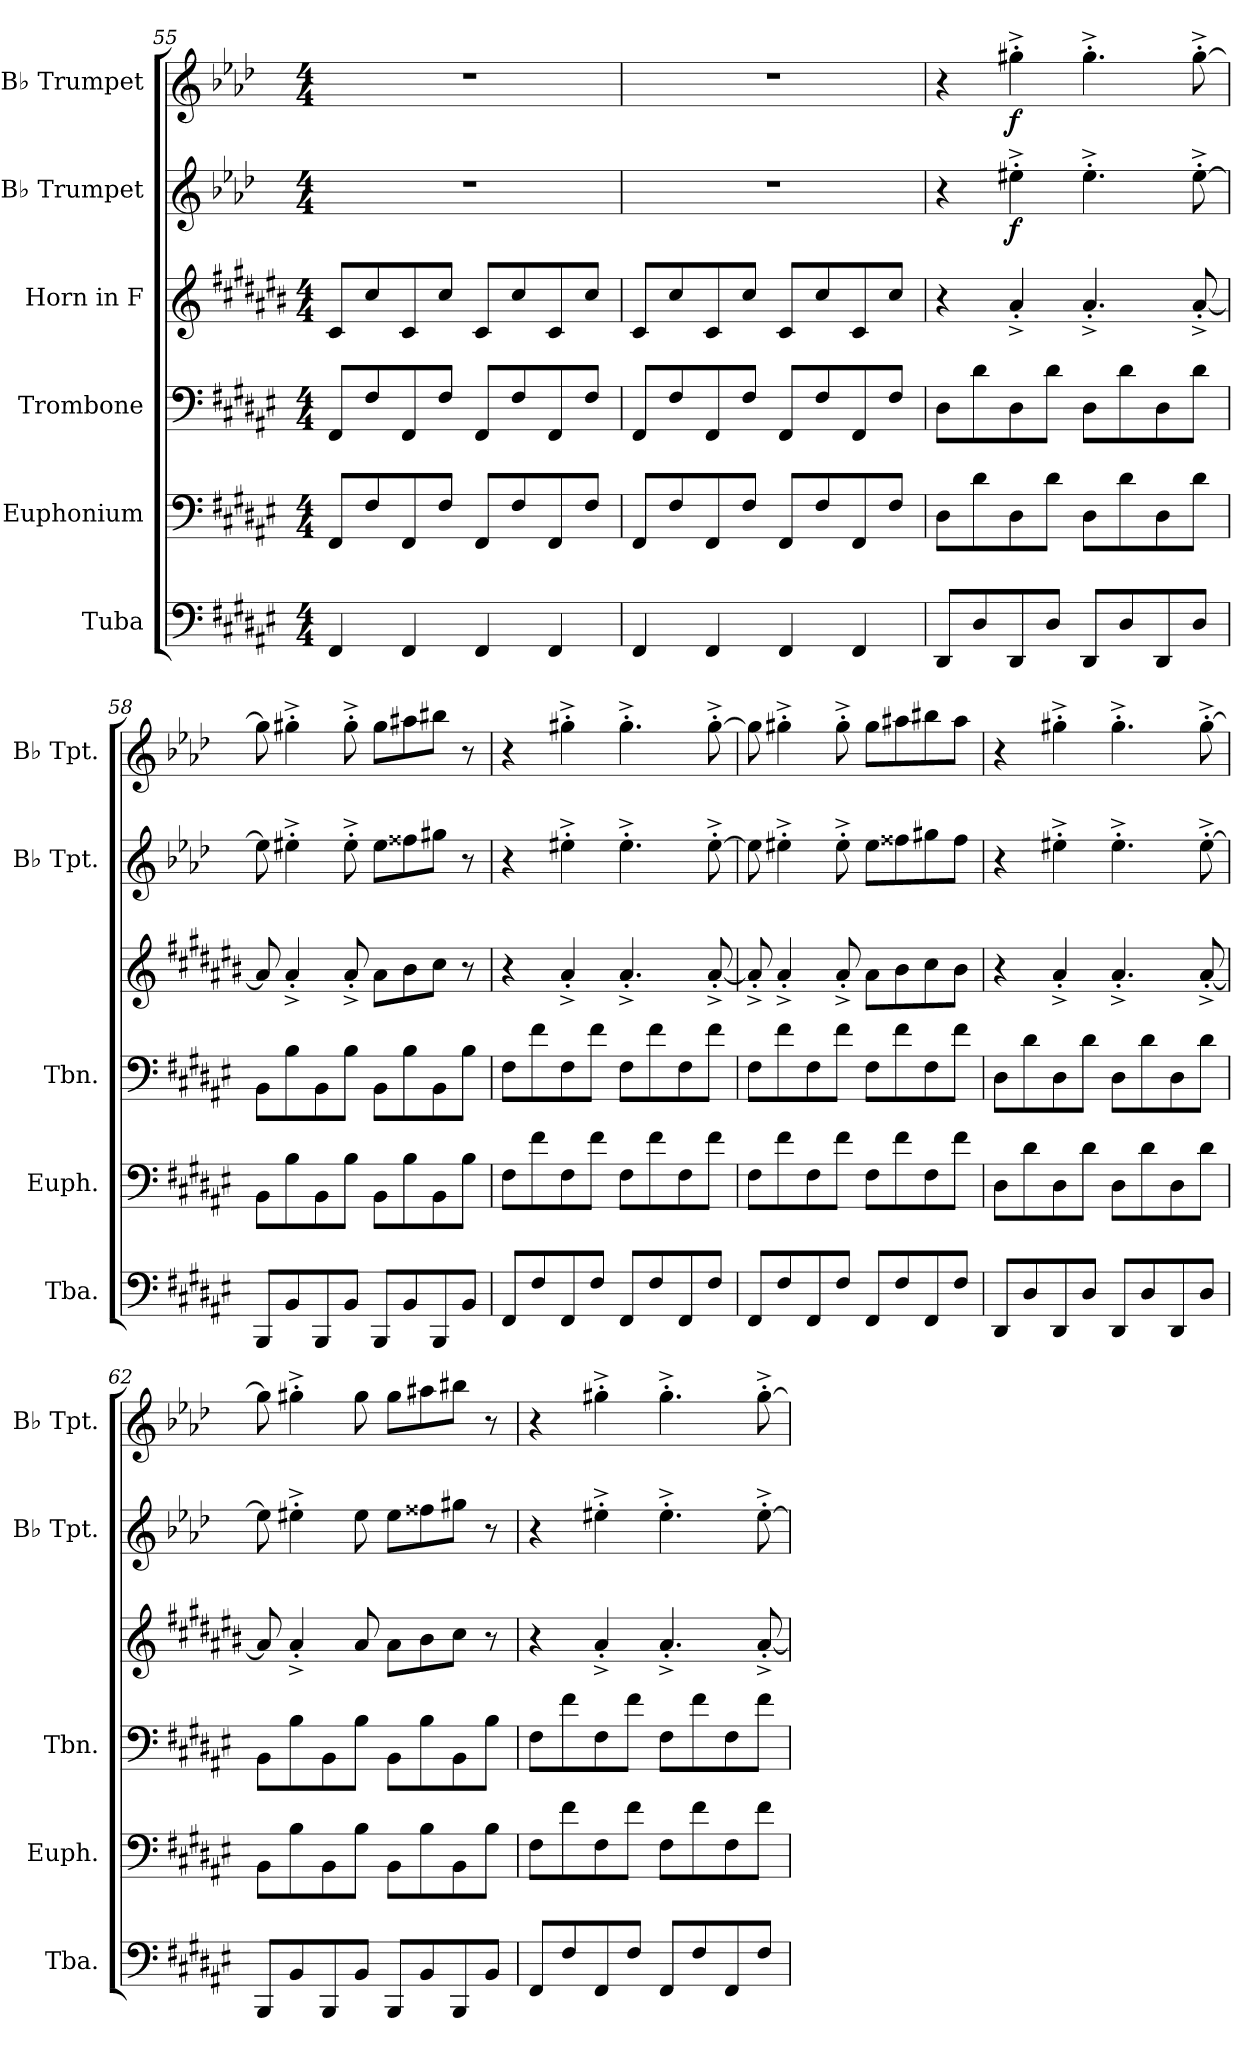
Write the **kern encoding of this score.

**kern	**kern	**kern	**kern	**kern	**dynam	**kern	**dynam
*part6	*part5	*part4	*part3	*part2	*part2	*part1	*part1
*staff6	*staff5	*staff4	*staff3	*staff2	*staff2	*staff1	*staff1
*I"Tuba	*I"Euphonium	*I"Trombone	*I"Horn in F	*I"B♭ Trumpet	*	*I"B♭ Trumpet	*
*I'Tba.	*I'Euph.	*I'Tbn.	*	*I'B♭ Tpt.	*	*I'B♭ Tpt.	*
*clefF4	*clefF4	*clefF4	*clefG2	*clefG2	*	*clefG2	*
*	*	*	*ITrd4c7	*ITrd1c2	*	*ITrd1c2	*
*k[f#c#g#d#a#e#]	*k[f#c#g#d#a#e#]	*k[f#c#g#d#a#e#]	*k[f#c#g#d#a#e#]	*k[b-e-a-d-g-c-]	*	*k[b-e-a-d-g-c-]	*
*M4/4	*M4/4	*M4/4	*M4/4	*M4/4	*	*M4/4	*
=55	=55	=55	=55	=55	=55	=55	=55
4FF#/	8FF#/L	8FF#/L	8F#/L	1r	.	1r	.
.	8F#/	8F#/	8f#/	.	.	.	.
4FF#/	8FF#/	8FF#/	8F#/	.	.	.	.
.	8F#/J	8F#/J	8f#/J	.	.	.	.
4FF#/	8FF#/L	8FF#/L	8F#/L	.	.	.	.
.	8F#/	8F#/	8f#/	.	.	.	.
4FF#/	8FF#/	8FF#/	8F#/	.	.	.	.
.	8F#/J	8F#/J	8f#/J	.	.	.	.
=56	=56	=56	=56	=56	=56	=56	=56
4FF#/	8FF#/L	8FF#/L	8F#/L	1r	.	1r	.
.	8F#/	8F#/	8f#/	.	.	.	.
4FF#/	8FF#/	8FF#/	8F#/	.	.	.	.
.	8F#/J	8F#/J	8f#/J	.	.	.	.
4FF#/	8FF#/L	8FF#/L	8F#/L	.	.	.	.
.	8F#/	8F#/	8f#/	.	.	.	.
4FF#/	8FF#/	8FF#/	8F#/	.	.	.	.
.	8F#/J	8F#/J	8f#/J	.	.	.	.
!!LO:PB:g=z
=57	=57	=57	=57	=57	=57	=57	=57
8DD#/L	8D#\L	8D#\L	4r	4r	.	4r	.
8D#/	8d#\	8d#\	.	.	.	.	.
!	!	!	!	!	!LO:DY:b	!	!LO:DY:b
8DD#/	8D#\	8D#\	4d#^'/	4dd#X^'\	f	4ff#X^'\	f
8D#/J	8d#\J	8d#\J	.	.	.	.	.
8DD#/L	8D#\L	8D#\L	4.d#^'/	4.dd#^'\	.	4.ff#^'\	.
8D#/	8d#\	8d#\	.	.	.	.	.
8DD#/	8D#\	8D#\	.	.	.	.	.
8D#/J	8d#\J	8d#\J	[8d#^'/	[8dd#^'\	.	[8ff#^'\	.
=58	=58	=58	=58	=58	=58	=58	=58
8BBB/L	8BB\L	8BB\L	8d#/]	8dd#\]	.	8ff#\]	.
8BB/	8B\	8B\	4d#^'/	4dd#X^'\	.	4ff#X^'\	.
8BBB/	8BB\	8BB\	.	.	.	.	.
8BB/J	8B\J	8B\J	8d#^'/	8dd#^'\	.	8ff#^'\	.
8BBB/L	8BB\L	8BB\L	8d#\L	8dd#\L	.	8ff#\L	.
8BB/	8B\	8B\	8e#\	8ee#X\	.	8gg#X\	.
8BBB/	8BB\	8BB\	8f#\J	8ff#X\J	.	8aa#X\J	.
8BB/J	8B\J	8B\J	8r	8r	.	8r	.
=59	=59	=59	=59	=59	=59	=59	=59
8FF#/L	8F#\L	8F#\L	4r	4r	.	4r	.
8F#/	8f#\	8f#\	.	.	.	.	.
8FF#/	8F#\	8F#\	4d#^'/	4dd#X^'\	.	4ff#X^'\	.
8F#/J	8f#\J	8f#\J	.	.	.	.	.
8FF#/L	8F#\L	8F#\L	4.d#^'/	4.dd#^'\	.	4.ff#^'\	.
8F#/	8f#\	8f#\	.	.	.	.	.
8FF#/	8F#\	8F#\	.	.	.	.	.
8F#/J	8f#\J	8f#\J	[8d#^'/	[8dd#^'\	.	[8ff#^'\	.
!!LO:LB:g=z
=60	=60	=60	=60	=60	=60	=60	=60
8FF#/L	8F#\L	8F#\L	8d#^'/]	8dd#\]	.	8ff#\]	.
8F#/	8f#\	8f#\	4d#^'/	4dd#X^'\	.	4ff#X^'\	.
8FF#/	8F#\	8F#\	.	.	.	.	.
8F#/J	8f#\J	8f#\J	8d#^'/	8dd#^'\	.	8ff#^'\	.
8FF#/L	8F#\L	8F#\L	8d#\L	8dd#\L	.	8ff#\L	.
8F#/	8f#\	8f#\	8e#\	8ee#X\	.	8gg#X\	.
8FF#/	8F#\	8F#\	8f#\	8ff#X\	.	8aa#X\	.
8F#/J	8f#\J	8f#\J	8e#\J	8ee#\J	.	8gg#\J	.
=61	=61	=61	=61	=61	=61	=61	=61
8DD#/L	8D#\L	8D#\L	4r	4r	.	4r	.
8D#/	8d#\	8d#\	.	.	.	.	.
8DD#/	8D#\	8D#\	4d#^'/	4dd#X^'\	.	4ff#X^'\	.
8D#/J	8d#\J	8d#\J	.	.	.	.	.
8DD#/L	8D#\L	8D#\L	4.d#^'/	4.dd#^'\	.	4.ff#^'\	.
8D#/	8d#\	8d#\	.	.	.	.	.
8DD#/	8D#\	8D#\	.	.	.	.	.
8D#/J	8d#\J	8d#\J	[8d#^'/	[8dd#^'\	.	[8ff#^'\	.
=62	=62	=62	=62	=62	=62	=62	=62
8BBB/L	8BB\L	8BB\L	8d#/]	8dd#\]	.	8ff#\]	.
8BB/	8B\	8B\	4d#^'/	4dd#X^'\	.	4ff#X^'\	.
8BBB/	8BB\	8BB\	.	.	.	.	.
8BB/J	8B\J	8B\J	8d#/	8dd#\	.	8ff#\	.
8BBB/L	8BB\L	8BB\L	8d#\L	8dd#\L	.	8ff#\L	.
8BB/	8B\	8B\	8e#\	8ee#X\	.	8gg#X\	.
8BBB/	8BB\	8BB\	8f#\J	8ff#X\J	.	8aa#X\J	.
8BB/J	8B\J	8B\J	8r	8r	.	8r	.
!!LO:PB:g=z
=63	=63	=63	=63	=63	=63	=63	=63
8FF#/L	8F#\L	8F#\L	4r	4r	.	4r	.
8F#/	8f#\	8f#\	.	.	.	.	.
8FF#/	8F#\	8F#\	4d#^'/	4dd#X^'\	.	4ff#X^'\	.
8F#/J	8f#\J	8f#\J	.	.	.	.	.
8FF#/L	8F#\L	8F#\L	4.d#^'/	4.dd#^'\	.	4.ff#^'\	.
8F#/	8f#\	8f#\	.	.	.	.	.
8FF#/	8F#\	8F#\	.	.	.	.	.
8F#/J	8f#\J	8f#\J	[8d#^'/	[8dd#^'\	.	[8ff#^'\	.
=	=	=	=	=	=	=	=
*-	*-	*-	*-	*-	*-	*-	*-
